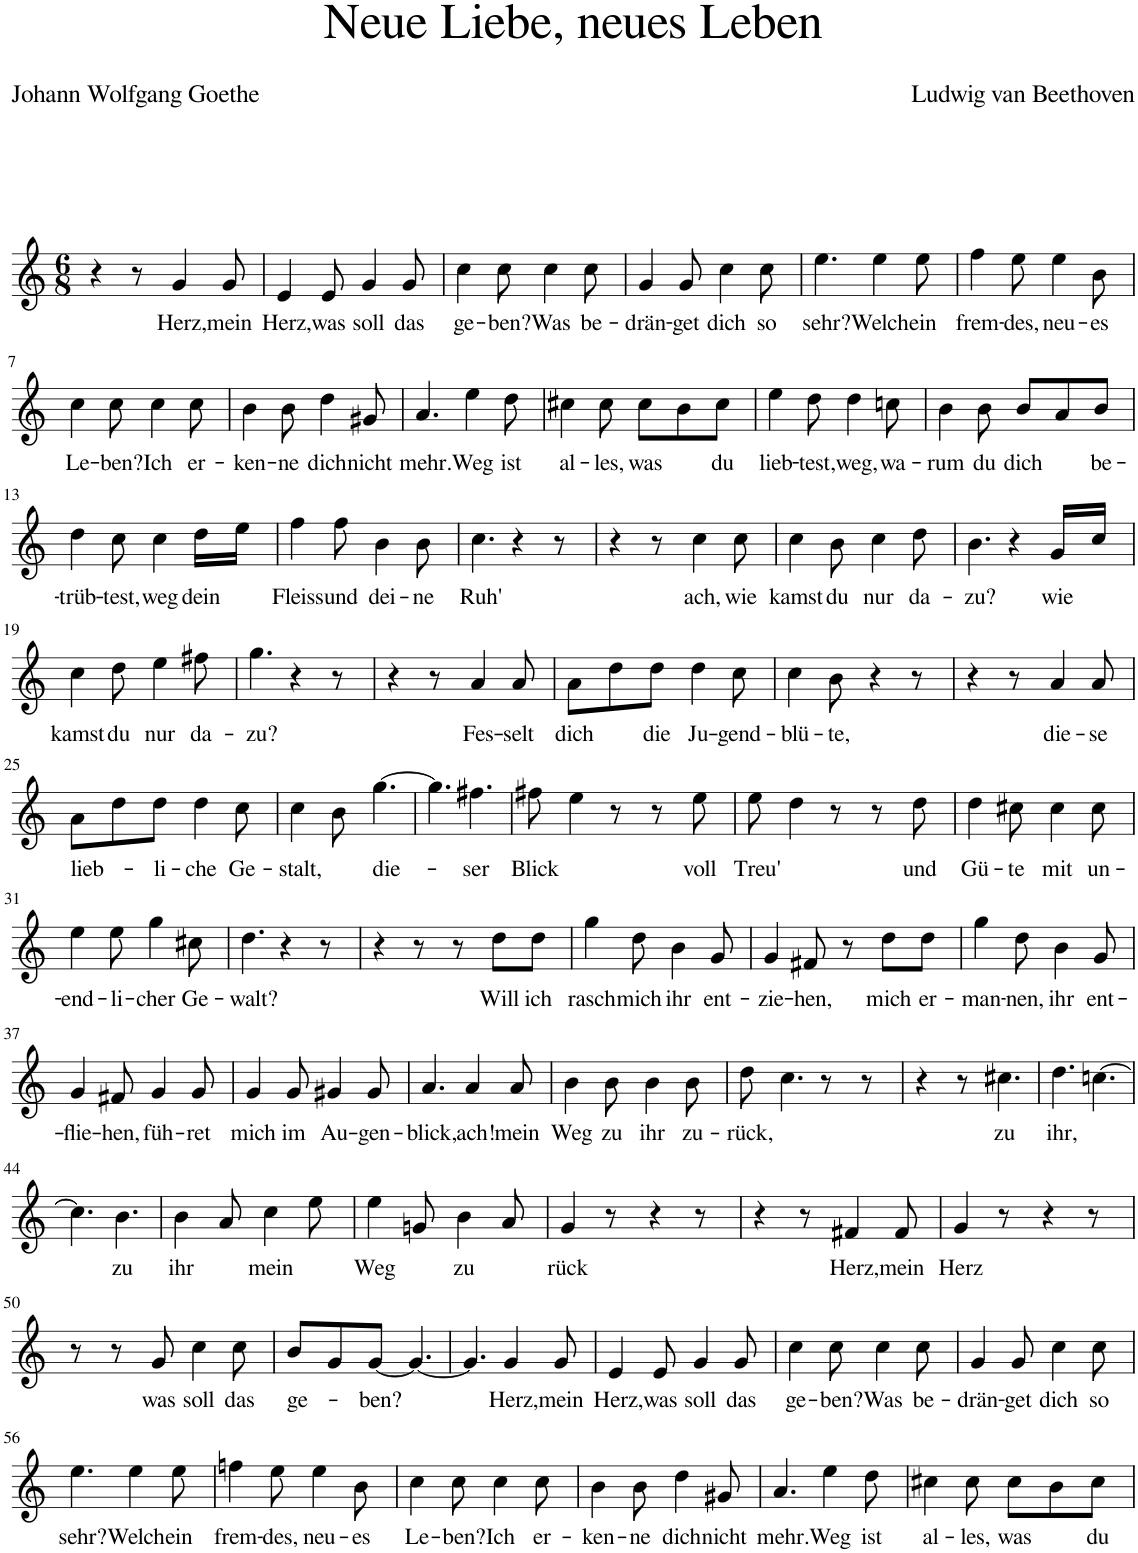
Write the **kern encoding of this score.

**kern	**text
*part1	*part1
*staff1	*staff1
*I"Piano	*
*I'Pno	*
*clefG2	*
*k[]	*
*M6/8	*
=1	=1
4r	.
8r	.
!	!LO:LY:b
4g/	Herz,
!	!LO:LY:b
8g/	mein
=2	=2
!	!LO:LY:b
4e/	Herz,
!	!LO:LY:b
8e/	was
!	!LO:LY:b
4g/	soll
!	!LO:LY:b
8g/	das
=3	=3
!	!LO:LY:b
4cc\	ge-
!	!LO:LY:b
8cc\	-ben?
!	!LO:LY:b
4cc\	Was
!	!LO:LY:b
8cc\	be-
=4	=4
!	!LO:LY:b
4g/	-drän-
!	!LO:LY:b
8g/	-get
!	!LO:LY:b
4cc\	dich
!	!LO:LY:b
8cc\	so
=5	=5
!	!LO:LY:b
4.ee\	sehr?
!	!LO:LY:b
4ee\	Welch
!	!LO:LY:b
8ee\	ein
=6	=6
!	!LO:LY:b
4ff\	frem-
!	!LO:LY:b
8ee\	-des,
!	!LO:LY:b
4ee\	neu-
!	!LO:LY:b
8b\	-es
!!LO:LB:g=z
=7	=7
!	!LO:LY:b
4cc\	Le-
!	!LO:LY:b
8cc\	-ben?
!	!LO:LY:b
4cc\	Ich
!	!LO:LY:b
8cc\	er-
=8	=8
!	!LO:LY:b
4b\	-ken-
!	!LO:LY:b
8b\	-ne
!	!LO:LY:b
4dd\	dich
!	!LO:LY:b
8g#X/	nicht
=9	=9
!	!LO:LY:b
4.a/	mehr.
!	!LO:LY:b
4ee\	Weg
!	!LO:LY:b
8dd\	ist
=10	=10
!	!LO:LY:b
4cc#X\	al-
!	!LO:LY:b
8cc#\	-les,
!	!LO:LY:b
8cc#\L	was
8b\	.
!	!LO:LY:b
8cc#\J	du
=11	=11
!	!LO:LY:b
4ee\	lieb-
!	!LO:LY:b
8dd\	-test,
!	!LO:LY:b
4dd\	weg,
!	!LO:LY:b
8ccn\	wa-
=12	=12
!	!LO:LY:b
4b\	-rum
!	!LO:LY:b
8b\	du
!	!LO:LY:b
8b/L	dich
8a/	.
!	!LO:LY:b
8b/J	be-
!!LO:LB:g=z
=13	=13
!	!LO:LY:b
4dd\	-trüb-
!	!LO:LY:b
8cc\	-test,
!	!LO:LY:b
4cc\	weg
!	!LO:LY:b
16dd\LL	dein
16ee\JJ	.
=14	=14
!	!LO:LY:b
4ff\	Fleiss
!	!LO:LY:b
8ff\	und
!	!LO:LY:b
4b\	dei-
!	!LO:LY:b
8b\	-ne
=15	=15
!	!LO:LY:b
4.cc\	Ruh'
4r	.
8r	.
=16	=16
4r	.
8r	.
!	!LO:LY:b
4cc\	ach,
!	!LO:LY:b
8cc\	wie
=17	=17
!	!LO:LY:b
4cc\	kamst
!	!LO:LY:b
8b\	du
!	!LO:LY:b
4cc\	nur
!	!LO:LY:b
8dd\	da-
=18	=18
!	!LO:LY:b
4.b\	-zu?
4r	.
!	!LO:LY:b
16g/LL	wie
16cc/JJ	.
!!LO:LB:g=z
=19	=19
!	!LO:LY:b
4cc\	kamst
!	!LO:LY:b
8dd\	du
!	!LO:LY:b
4ee\	nur
!	!LO:LY:b
8ff#X\	da-
=20	=20
!	!LO:LY:b
4.gg\	-zu?
4r	.
8r	.
=21	=21
4r	.
8r	.
!	!LO:LY:b
4a/	Fes-
!	!LO:LY:b
8a/	-selt
=22	=22
!	!LO:LY:b
8a\L	dich
8dd\	.
!	!LO:LY:b
8dd\J	die
!	!LO:LY:b
4dd\	Ju-
!	!LO:LY:b
8cc\	-gend-
=23	=23
!	!LO:LY:b
4cc\	-blü-
!	!LO:LY:b
8b\	-te,
4r	.
8r	.
=24	=24
4r	.
8r	.
!	!LO:LY:b
4a/	die-
!	!LO:LY:b
8a/	-se
!!LO:LB:g=z
=25	=25
!	!LO:LY:b
8a\L	lieb-
8dd\	.
!	!LO:LY:b
8dd\J	-li-
!	!LO:LY:b
4dd\	-che
!	!LO:LY:b
8cc\	Ge-
=26	=26
!	!LO:LY:b
4cc\	-stalt,
8b\	.
!	!LO:LY:b
[4.gg\	die-
=27	=27
4.gg\]	.
!	!LO:LY:b
4.ff#X\	-ser
=28	=28
!	!LO:LY:b
8ff#X\	Blick
4ee\	.
8r	.
8r	.
!	!LO:LY:b
8ee\	voll
=29	=29
!	!LO:LY:b
8ee\	Treu'
4dd\	.
8r	.
8r	.
!	!LO:LY:b
8dd\	und
=30	=30
!	!LO:LY:b
4dd\	Gü-
!	!LO:LY:b
8cc#X\	-te
!	!LO:LY:b
4cc#\	mit
!	!LO:LY:b
8cc#\	un-
!!LO:LB:g=z
=31	=31
!	!LO:LY:b
4ee\	-end-
!	!LO:LY:b
8ee\	-li-
!	!LO:LY:b
4gg\	-cher
!	!LO:LY:b
8cc#X\	Ge-
=32	=32
!	!LO:LY:b
4.dd\	-walt?
4r	.
8r	.
=33	=33
4r	.
8r	.
8r	.
!	!LO:LY:b
8dd\L	Will
!	!LO:LY:b
8dd\J	ich
=34	=34
!	!LO:LY:b
4gg\	rasch
!	!LO:LY:b
8dd\	mich
!	!LO:LY:b
4b\	ihr
!	!LO:LY:b
8g/	ent-
=35	=35
!	!LO:LY:b
4g/	-zie-
!	!LO:LY:b
8f#X/	-hen,
8r	.
!	!LO:LY:b
8dd\L	mich
!	!LO:LY:b
8dd\J	er-
=36	=36
!	!LO:LY:b
4gg\	-man-
!	!LO:LY:b
8dd\	-nen,
!	!LO:LY:b
4b\	ihr
!	!LO:LY:b
8g/	ent-
!!LO:LB:g=z
=37	=37
!	!LO:LY:b
4g/	-flie-
!	!LO:LY:b
8f#X/	-hen,
!	!LO:LY:b
4g/	füh-
!	!LO:LY:b
8g/	-ret
=38	=38
!	!LO:LY:b
4g/	mich
!	!LO:LY:b
8g/	im
!	!LO:LY:b
4g#X/	Au-
!	!LO:LY:b
8g#/	-gen-
=39	=39
!	!LO:LY:b
4.a/	-blick,
!	!LO:LY:b
4a/	ach!
!	!LO:LY:b
8a/	mein
=40	=40
!	!LO:LY:b
4b\	Weg
!	!LO:LY:b
8b\	zu
!	!LO:LY:b
4b\	ihr
!	!LO:LY:b
8b\	zu-
=41	=41
!	!LO:LY:b
8dd\	-rück,
4.cc\	.
8r	.
8r	.
=42	=42
4r	.
8r	.
!	!LO:LY:b
4.cc#X\	zu
=43	=43
!	!LO:LY:b
4.dd\	ihr,
[4.ccn\	.
!!LO:LB:g=z
=44	=44
4.cc\]	.
!	!LO:LY:b
4.b\	zu
=45	=45
!	!LO:LY:b
4b\	ihr
8a/	.
!	!LO:LY:b
4cc\	mein
8ee\	.
=46	=46
!	!LO:LY:b
4ee\	Weg
8gn/	.
!	!LO:LY:b
4b\	zu
8a/	.
=47	=47
!	!LO:LY:b
4g/	rück
8r	.
4r	.
8r	.
=48	=48
4r	.
8r	.
!	!LO:LY:b
4f#X/	Herz,
!	!LO:LY:b
8f#/	mein
=49	=49
!	!LO:LY:b
4g/	Herz
8r	.
4r	.
8r	.
!!LO:LB:g=z
=50	=50
8r	.
8r	.
!	!LO:LY:b
8g/	was
!	!LO:LY:b
4cc\	soll
!	!LO:LY:b
8cc\	das
=51	=51
!	!LO:LY:b
8b/L	ge-
8g/	.
!	!LO:LY:b
[8g/J	-ben?
4.g/_	.
=52	=52
4.g/]	.
!	!LO:LY:b
4g/	Herz,
!	!LO:LY:b
8g/	mein
=53	=53
!	!LO:LY:b
4e/	Herz,
!	!LO:LY:b
8e/	was
!	!LO:LY:b
4g/	soll
!	!LO:LY:b
8g/	das
=54	=54
!	!LO:LY:b
4cc\	ge-
!	!LO:LY:b
8cc\	-ben?
!	!LO:LY:b
4cc\	Was
!	!LO:LY:b
8cc\	be-
=55	=55
!	!LO:LY:b
4g/	-drän-
!	!LO:LY:b
8g/	-get
!	!LO:LY:b
4cc\	dich
!	!LO:LY:b
8cc\	so
!!LO:LB:g=z
=56	=56
!	!LO:LY:b
4.ee\	sehr?
!	!LO:LY:b
4ee\	Welch
!	!LO:LY:b
8ee\	ein
=57	=57
!	!LO:LY:b
4ffn\	frem-
!	!LO:LY:b
8ee\	-des,
!	!LO:LY:b
4ee\	neu-
!	!LO:LY:b
8b\	-es
=58	=58
!	!LO:LY:b
4cc\	Le-
!	!LO:LY:b
8cc\	-ben?
!	!LO:LY:b
4cc\	Ich
!	!LO:LY:b
8cc\	er-
=59	=59
!	!LO:LY:b
4b\	-ken-
!	!LO:LY:b
8b\	-ne
!	!LO:LY:b
4dd\	dich
!	!LO:LY:b
8g#X/	nicht
=60	=60
!	!LO:LY:b
4.a/	mehr.
!	!LO:LY:b
4ee\	Weg
!	!LO:LY:b
8dd\	ist
=61	=61
!	!LO:LY:b
4cc#X\	al-
!	!LO:LY:b
8cc#\	-les,
!	!LO:LY:b
8cc#\L	was
8b\	.
!	!LO:LY:b
8cc#\J	du
=	=
*-	*-
